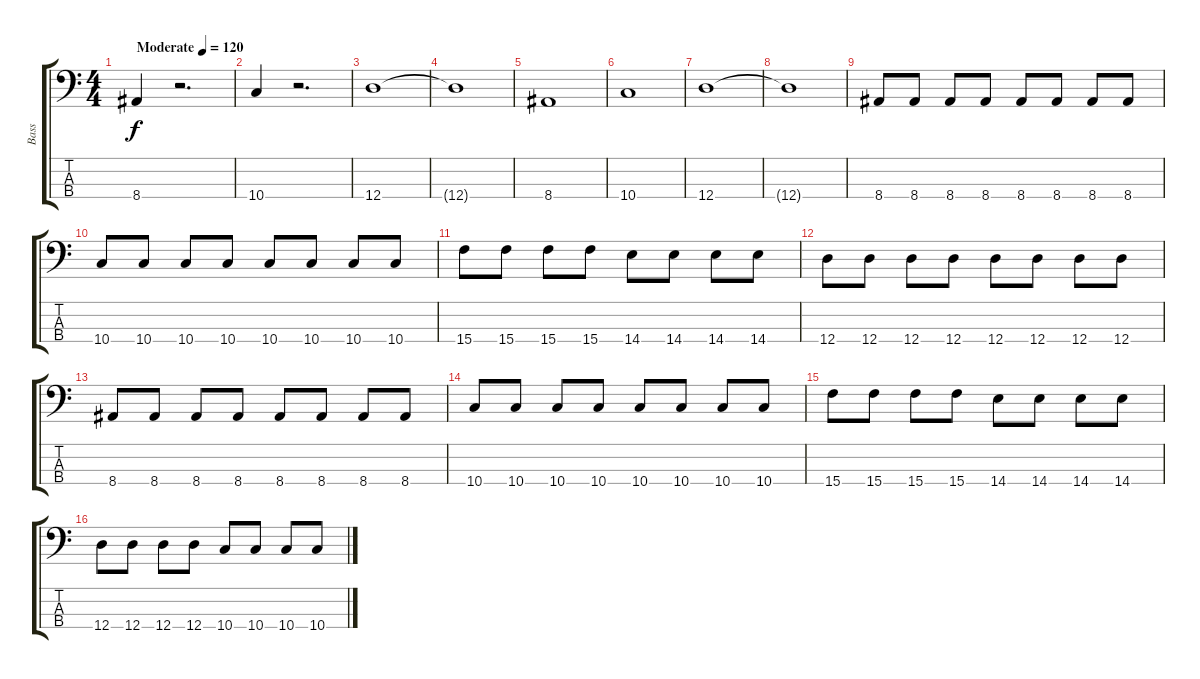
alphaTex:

\track ("Bass" "Bass") {instrument electricbassfinger}
\staff {score tabs}
\tuning (G2 D2 A1 D1) {hide}
\ts (4 4)
\tempo (120 "Moderate")
\tempo 191
\tempo (120 "Moderate")
\clef f4
\ks c
8.4.4{dy f instrument electricbassfinger} r.2{d} |
10.4.4 r.2{d} |
12.4.1 |
12.4{t}.1 |
8.4.1 |
10.4.1 |
12.4.1 |
12.4{t}.1 |
8.4.8 8.4.8 8.4.8 8.4.8 8.4.8 8.4.8 8.4.8 8.4.8 |
10.4.8 10.4.8 10.4.8 10.4.8 10.4.8 10.4.8 10.4.8 10.4.8 |
15.4.8 15.4.8 15.4.8 15.4.8 14.4.8 14.4.8 14.4.8 14.4.8 |
12.4.8 12.4.8 12.4.8 12.4.8 12.4.8 12.4.8 12.4.8 12.4.8 |
8.4.8 8.4.8 8.4.8 8.4.8 8.4.8 8.4.8 8.4.8 8.4.8 |
10.4.8 10.4.8 10.4.8 10.4.8 10.4.8 10.4.8 10.4.8 10.4.8 |
15.4.8 15.4.8 15.4.8 15.4.8 14.4.8 14.4.8 14.4.8 14.4.8 |
12.4.8 12.4.8 12.4.8 12.4.8 10.4.8 10.4.8 10.4.8 10.4.8
